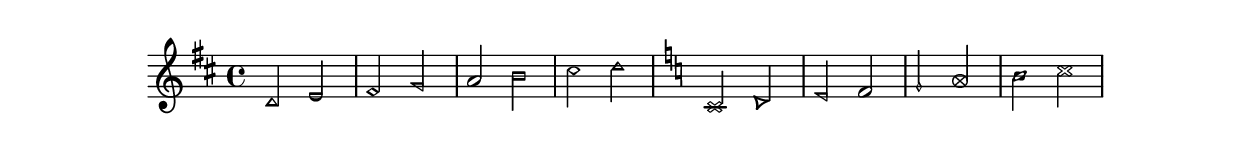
%% Do not edit this file; it is auto-generated from LSR http://lsr.dsi.unimi.it
%% This file is in the public domain.
\version "2.11.52"

\header {
  lsrtags = "pitches, editorial-annotations"

  doctitle = "Applying note head styles depending on the step of the scale"
  doctitlees = "Aplicar estilos de cabeza según la nota de la escala"
  texidoces = "
La propiedad @code{shapeNoteStyles} se puede usar para definir varios
estilos de cabezas de nota para cada grado de la escala (según esté
establecido por la armadura o por la propiedad \"tonic\"). Esta
propiedad requiere un conjunto de símbolos, que pueden ser puramente
arbitrarios (se permiten expresiones geométricas como @code{triangle},
triángulo, @code{cross}, aspas, y @code{xcircle}, círculo con aspas) o
basados en una antigua tradición americana de grabado (ciertos nombres
de nota latinos trambién se permiten).

Dicho esto, para imitar antiguos cancioneros americanos, existen
varios estilos predefinidos de cabezas de nota disponibles a través de
instrucciones de abreviatura como @code{\aikenHeads} o
@code{\sacredHarpHeads}.

Este ejemplo muestra distintas formas de obtener cabezas de notas con
forma, y muestra la capacidad de transportar una melodía sin perder la
correspondencia entre las funciones armónicas y los estilos de cabezas
de nota.

"

  texidoc = "
The @code{shapeNoteStyles} property can be used to define various note
head styles for each step of the scale (as set by the key signature or
the \"tonic\" property). This property requires a set of symbols, which
can be purely arbitrary (geometrical expressions such as
@code{triangle}, @code{cross}, and @code{xcircle} are allowed) or based
on old American engraving tradition (some latin note names are also
allowed).

That said, to imitate old American song books, there are several
predefined note head styles available through shortcut commands such as
@code{\\aikenHeads} or @code{\\sacredHarpHeads}.

This example shows different ways to obtain shape note heads, and
demonstrates the ability to transpose a melody without losing the
correspondence between harmonic functions and note head styles. 

"
  doctitle = "Applying note head styles depending on the step of the scale"
} % begin verbatim
fragment = {
  \key c \major
  c2 d
  e2 f
  g2 a
  b2 c
}

\score {
  \new Staff {
    \transpose c d 
    \relative c' {
      \set shapeNoteStyles = #'#(do re mi fa #f la ti)
      \fragment
    }
    
    \relative c' {
      \set shapeNoteStyles  = #'#(cross triangle fa #f mensural xcircle diamond)
      \fragment
    }
  }
}

